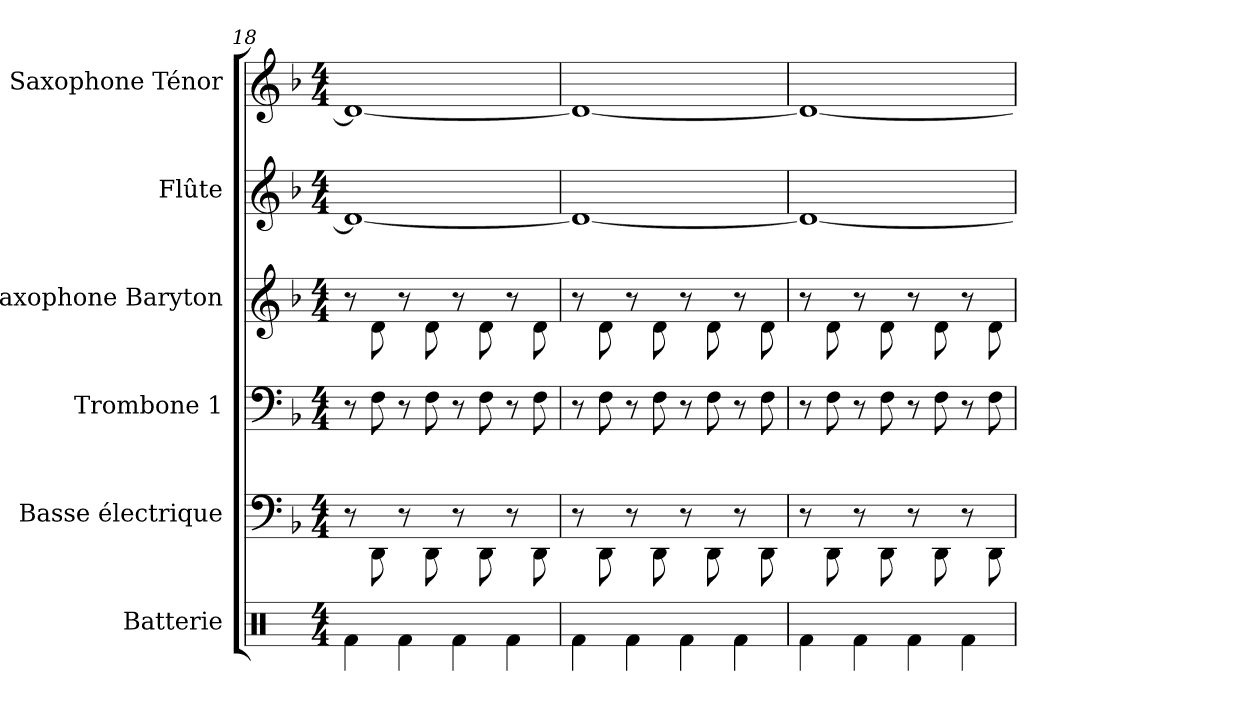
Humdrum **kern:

**kern	**kern	**kern	**kern	**kern	**kern
*part6	*part5	*part4	*part3	*part2	*part1
*staff6	*staff5	*staff4	*staff3	*staff2	*staff1
*I"Batterie	*I"Basse électrique	*I"Trombone 1	*I"Saxophone Baryton	*I"Flûte	*I"Saxophone Ténor
*I'Bat.	*I'B. él.	*I'Tbn. 1	*I'Sax. Bar.	*I'Fl.	*I'Sax. T.
*clefX	*	*clefF4	*clefG2	*clefG2	*clefG2
*	*ITrd7c12	*	*ITrd12c21	*	*ITrd8c14
*k[]	*k[b-]	*k[b-]	*k[b-]	*k[b-]	*k[b-]
*M4/4	*M4/4	*M4/4	*M4/4	*M4/4	*M4/4
=18	=18	=18	=18	=18	=18
4Rf\	8r	8r	8r	1d_	1D_
.	8DDD\	8F\	8D\	.	.
4Rf\	8r	8r	8r	.	.
.	8DDD\	8F\	8D\	.	.
4Rf\	8r	8r	8r	.	.
.	8DDD\	8F\	8D\	.	.
4Rf\	8r	8r	8r	.	.
.	8DDD\	8F\	8D\	.	.
=19	=19	=19	=19	=19	=19
4Rf\	8r	8r	8r	1d_	1D_
.	8DDD\	8F\	8D\	.	.
4Rf\	8r	8r	8r	.	.
.	8DDD\	8F\	8D\	.	.
4Rf\	8r	8r	8r	.	.
.	8DDD\	8F\	8D\	.	.
4Rf\	8r	8r	8r	.	.
.	8DDD\	8F\	8D\	.	.
=20	=20	=20	=20	=20	=20
4Rf\	8r	8r	8r	1d_	1D_
.	8DDD\	8F\	8D\	.	.
4Rf\	8r	8r	8r	.	.
.	8DDD\	8F\	8D\	.	.
4Rf\	8r	8r	8r	.	.
.	8DDD\	8F\	8D\	.	.
4Rf\	8r	8r	8r	.	.
.	8DDD\	8F\	8D\	.	.
=	=	=	=	=	=
*-	*-	*-	*-	*-	*-
